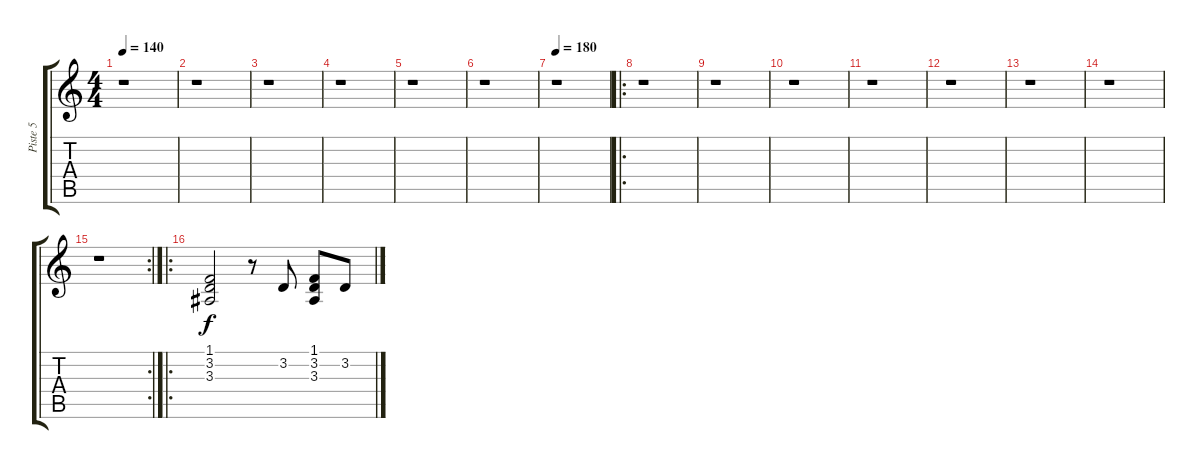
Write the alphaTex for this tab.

\track ("Piste 5" "Piste 5") {instrument trombone}
\staff {score tabs}
\tuning (E4 B3 G3 D3 A2 E2) {hide}
\ts (4 4)
\tempo 140
\clef g2
\ks c
r.1{dy f} |
r.1 |
r.1 |
r.1 |
r.1 |
r.1 |
\tempo 180
r.1 |
\ro
r.1 |
r.1 |
r.1 |
r.1 |
r.1 |
r.1 |
r.1 |
\rc 2
r.1 |
\ro
(1.1 3.2 3.3).2 r.8 3.2.8 (1.1 3.2 3.3).8 3.2.8
